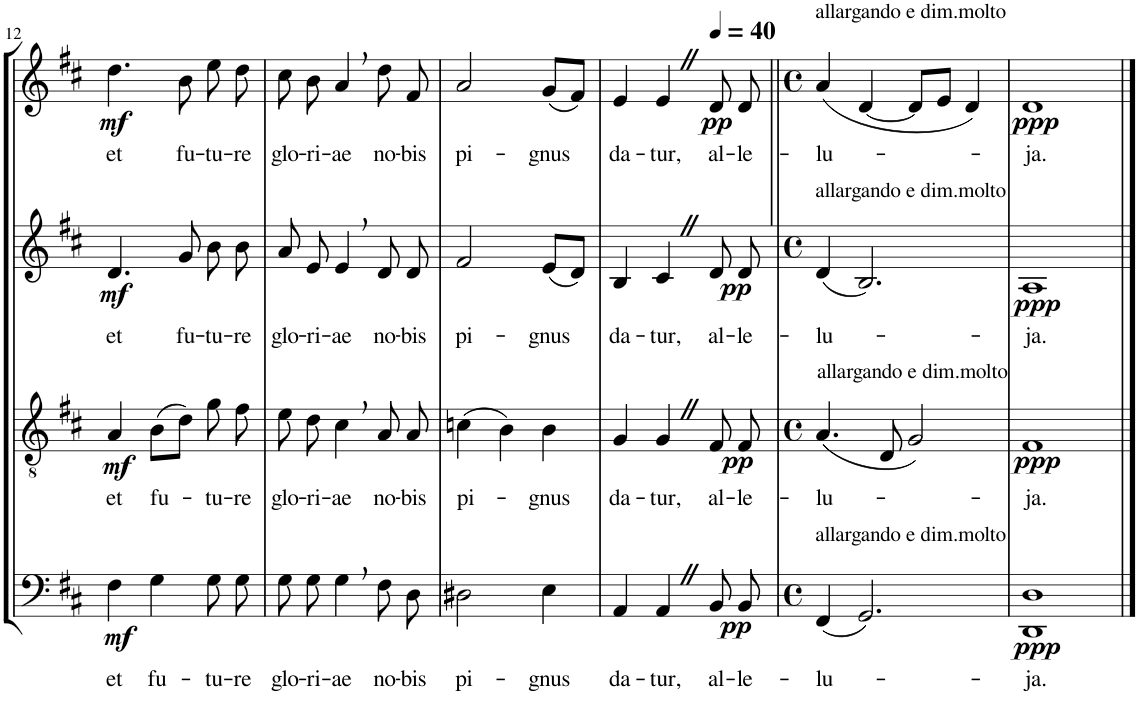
**kern	**text	**dynam	**kern	**text	**dynam	**kern	**text	**dynam	**kern	**text	**dynam
*part4	*part4	*part4	*part3	*part3	*part3	*part2	*part2	*part2	*part1	*part1	*part1
*staff4	*staff4	*staff4	*staff3	*staff3	*staff3	*staff2	*staff2	*staff2	*staff1	*staff1	*staff1
*I"Bassi	*	*	*I"Tenori	*	*	*I"Contralti	*	*	*I"Soprani	*	*
!!LO:PB:g=z
*clefF4	*	*	*clefGv2	*	*	*clefG2	*	*	*clefG2	*	*
*k[f#c#]	*	*	*k[f#c#]	*	*	*k[f#c#]	*	*	*k[f#c#]	*	*
*D:	*	*	*D:	*	*	*D:	*	*	*D:	*	*
*M3/4	*	*	*M3/4	*	*	*M3/4	*	*	*M3/4	*	*
=12	=12	=12	=12	=12	=12	=12	=12	=12	=12	=12	=12
!	!LO:LY:b	!LO:DY:b	!	!LO:LY:b	!LO:DY:b	!	!LO:LY:b	!LO:DY:b	!	!LO:LY:b	!LO:DY:b
4F#\	et	mf	4A/	et	mf	4.d/	et	mf	4.dd\	et	mf
!	!LO:LY:b	!	!	!LO:LY:b	!	!	!	!	!	!	!
4G\	fu-	.	(8B\L	fu-	.	.	.	.	.	.	.
!	!	!	!	!	!	!	!LO:LY:b	!	!	!LO:LY:b	!
.	.	.	8d\J)	.	.	8g/	fu-	.	8b\	fu-	.
!	!LO:LY:b	!	!	!LO:LY:b	!	!	!LO:LY:b	!	!	!LO:LY:b	!
8G\L	-tu-	.	8g\	-tu-	.	8b\	-tu-	.	8ee\	-tu-	.
!	!LO:LY:b	!	!	!LO:LY:b	!	!	!LO:LY:b	!	!	!LO:LY:b	!
8G\J	-re	.	8f#\	-re	.	8b\	-re	.	8dd\	-re	.
=13	=13	=13	=13	=13	=13	=13	=13	=13	=13	=13	=13
!	!LO:LY:b	!	!	!LO:LY:b	!	!	!LO:LY:b	!	!	!LO:LY:b	!
8G\L	glo-	.	8e\	glo-	.	8a/	glo-	.	8cc#\	glo-	.
!	!LO:LY:b	!	!	!LO:LY:b	!	!	!LO:LY:b	!	!	!LO:LY:b	!
8G\J	-ri-	.	8d\	-ri-	.	8e/	-ri-	.	8b\	-ri-	.
!	!LO:LY:b	!	!	!LO:LY:b	!	!	!LO:LY:b	!	!	!LO:LY:b	!
4G,\	-ae	.	4c#,\	-ae	.	4e,/	-ae	.	4a,/	-ae	.
!	!LO:LY:b	!	!	!LO:LY:b	!	!	!LO:LY:b	!	!	!LO:LY:b	!
8F#\L	no-	.	8A/	no-	.	8d/	no-	.	8dd\	no-	.
!	!LO:LY:b	!	!	!LO:LY:b	!	!	!LO:LY:b	!	!	!LO:LY:b	!
8D\J	-bis	.	8A/	-bis	.	8d/	-bis	.	8f#/	-bis	.
=14	=14	=14	=14	=14	=14	=14	=14	=14	=14	=14	=14
!	!LO:LY:b	!	!	!LO:LY:b	!	!	!LO:LY:b	!	!	!LO:LY:b	!
2D#X\	pi-	.	(4cn\	pi-	.	2f#/	pi-	.	2a/	pi-	.
.	.	.	4B\)	.	.	.	.	.	.	.	.
!	!LO:LY:b	!	!	!LO:LY:b	!	!	!LO:LY:b	!	!	!LO:LY:b	!
4E\	-gnus	.	4B\	-gnus	.	(8e/L	-gnus	.	(8g/L	-gnus	.
.	.	.	.	.	.	8d/J)	.	.	8f#/J)	.	.
=15	=15	=15	=15	=15	=15	=15	=15	=15	=15	=15	=15
!	!LO:LY:b	!	!	!LO:LY:b	!	!	!LO:LY:b	!	!	!LO:LY:b	!
4AA/	da-	.	4G/	da-	.	4B/	da-	.	4e/	da-	.
!	!LO:LY:b	!	!	!LO:LY:b	!	!	!LO:LY:b	!	!	!LO:LY:b	!
4AAZ/	-tur,	.	4GZ/	-tur,	.	4c#Z/	-tur,	.	4eZ/	-tur,	.
*	*	*	*	*	*	*	*	*	*MM40	*	*
!	!LO:LY:b	!LO:DY:b	!	!LO:LY:b	!LO:DY:b	!	!LO:LY:b	!LO:DY:b	!	!LO:LY:b	!
8BB/L	al-	pp	8F#/	al-	pp	8d/	al-	pp	8d/	al-	.
!	!LO:LY:b	!	!	!LO:LY:b	!	!	!LO:LY:b	!	!	!LO:LY:b	!LO:DY:b
8BB/J	-le-	.	8F#/	-le-	.	8d/	-le-	.	8d/	-le-	pp
=16||	=16||	=16||	=16||	=16||	=16||	=16||	=16||	=16||	=16||	=16||	=16||
*M4/4	*	*	*M4/4	*	*	*M4/4	*	*	*M4/4	*	*
*met(c)	*	*	*met(c)	*	*	*met(c)	*	*	*met(c)	*	*
!	!	!	!	!	!	!	!	!	!LO:TX:a:t=allargando e dim.molto	!	!
!	!	!	!	!	!	!LO:TX:a:t=allargando e dim.molto	!	!	!	!	!
!	!	!	!LO:TX:a:t=allargando e dim.molto	!	!	!	!	!	!	!	!
!LO:TX:a:t=allargando e dim.molto	!	!	!	!	!	!	!	!	!	!	!
!	!LO:LY:b	!	!	!LO:LY:b	!	!	!LO:LY:b	!	!	!LO:LY:b	!
(4FF#/	-lu-	.	(4.A/	-lu-	.	(4d/	-lu-	.	(4a/	-lu-	.
2.GG/)	.	.	.	.	.	2.B/)	.	.	[4d/	.	.
.	.	.	8D/	.	.	.	.	.	.	.	.
.	.	.	2G/)	.	.	.	.	.	8d/L]	.	.
.	.	.	.	.	.	.	.	.	8e/J	.	.
.	.	.	.	.	.	.	.	.	4d/)	.	.
=17	=17	=17	=17	=17	=17	=17	=17	=17	=17	=17	=17
!	!LO:LY:b	!LO:DY:b	!	!LO:LY:b	!LO:DY:b	!	!LO:LY:b	!LO:DY:b	!	!LO:LY:b	!LO:DY:b
1DD 1D	-ja.	ppp	1F#	-ja.	ppp	1A	-ja.	ppp	1d	-ja.	ppp
==	==	==	==	==	==	==	==	==	==	==	==
*-	*-	*-	*-	*-	*-	*-	*-	*-	*-	*-	*-
